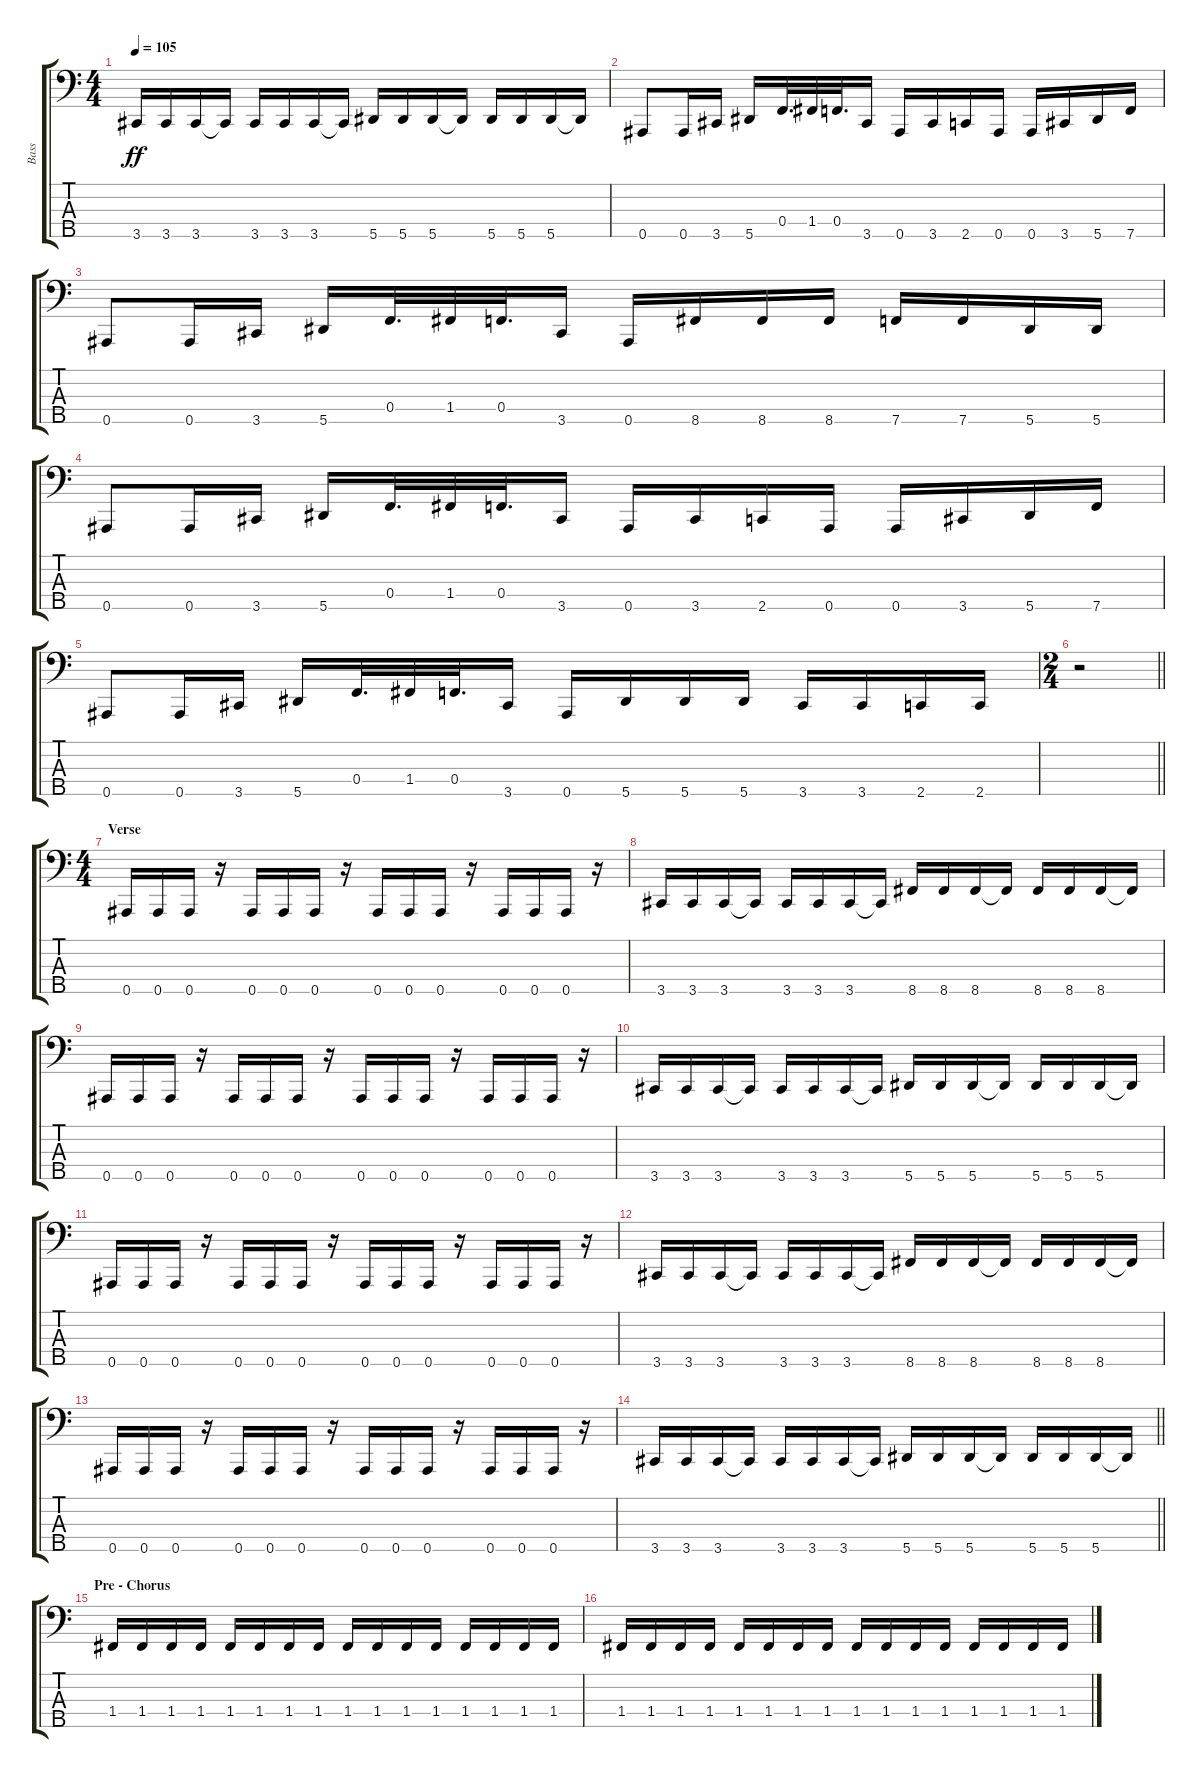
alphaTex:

\track ("Bass" "Bass") {instrument electricbassfinger}
\staff {score tabs}
\tuning (G2 Eb2 Bb1 F1 Bb0) {hide}
\ts (4 4)
\tempo 105
\clef f4
\ks c
3.5.16{dy ff} 3.5.16 3.5.16 3.5{t}.16 3.5.16 3.5.16 3.5.16 3.5{t}.16 5.5.16 5.5.16 5.5.16 5.5{t}.16 5.5.16 5.5.16 5.5.16 5.5{t}.16 |
0.5.8 0.5.16 3.5.16 5.5.16 0.4.32{d} 1.4.32 0.4.32{d} 3.5.16 0.5.16 3.5.16 2.5.16 0.5.16 0.5.16 3.5.16 5.5.16 7.5.16 |
0.5.8 0.5.16 3.5.16 5.5.16 0.4.32{d} 1.4.32 0.4.32{d} 3.5.16 0.5.16 8.5.16 8.5.16 8.5.16 7.5.16 7.5.16 5.5.16 5.5.16 |
0.5.8 0.5.16 3.5.16 5.5.16 0.4.32{d} 1.4.32 0.4.32{d} 3.5.16 0.5.16 3.5.16 2.5.16 0.5.16 0.5.16 3.5.16 5.5.16 7.5.16 |
0.5.8 0.5.16 3.5.16 5.5.16 0.4.32{d} 1.4.32 0.4.32{d} 3.5.16 0.5.16 5.5.16 5.5.16 5.5.16 3.5.16 3.5.16 2.5.16 2.5.16 |
\ts (2 4)
\barLineRight lightlight
r.2 |
\ts (4 4)
\section ("" "Verse")
0.5.16 0.5.16 0.5.16 r.16 0.5.16 0.5.16 0.5.16 r.16 0.5.16 0.5.16 0.5.16 r.16 0.5.16 0.5.16 0.5.16 r.16 |
3.5.16 3.5.16 3.5.16 3.5{t}.16 3.5.16 3.5.16 3.5.16 3.5{t}.16 8.5.16 8.5.16 8.5.16 8.5{t}.16 8.5.16 8.5.16 8.5.16 8.5{t}.16 |
0.5.16 0.5.16 0.5.16 r.16 0.5.16 0.5.16 0.5.16 r.16 0.5.16 0.5.16 0.5.16 r.16 0.5.16 0.5.16 0.5.16 r.16 |
3.5.16 3.5.16 3.5.16 3.5{t}.16 3.5.16 3.5.16 3.5.16 3.5{t}.16 5.5.16 5.5.16 5.5.16 5.5{t}.16 5.5.16 5.5.16 5.5.16 5.5{t}.16 |
0.5.16 0.5.16 0.5.16 r.16 0.5.16 0.5.16 0.5.16 r.16 0.5.16 0.5.16 0.5.16 r.16 0.5.16 0.5.16 0.5.16 r.16 |
3.5.16 3.5.16 3.5.16 3.5{t}.16 3.5.16 3.5.16 3.5.16 3.5{t}.16 8.5.16 8.5.16 8.5.16 8.5{t}.16 8.5.16 8.5.16 8.5.16 8.5{t}.16 |
0.5.16 0.5.16 0.5.16 r.16 0.5.16 0.5.16 0.5.16 r.16 0.5.16 0.5.16 0.5.16 r.16 0.5.16 0.5.16 0.5.16 r.16 |
\barLineRight lightlight
3.5.16 3.5.16 3.5.16 3.5{t}.16 3.5.16 3.5.16 3.5.16 3.5{t}.16 5.5.16 5.5.16 5.5.16 5.5{t}.16 5.5.16 5.5.16 5.5.16 5.5{t}.16 |
\section ("" "Pre - Chorus")
1.4.16 1.4.16 1.4.16 1.4.16 1.4.16 1.4.16 1.4.16 1.4.16 1.4.16 1.4.16 1.4.16 1.4.16 1.4.16 1.4.16 1.4.16 1.4.16 |
1.4.16 1.4.16 1.4.16 1.4.16 1.4.16 1.4.16 1.4.16 1.4.16 1.4.16 1.4.16 1.4.16 1.4.16 1.4.16 1.4.16 1.4.16 1.4.16
